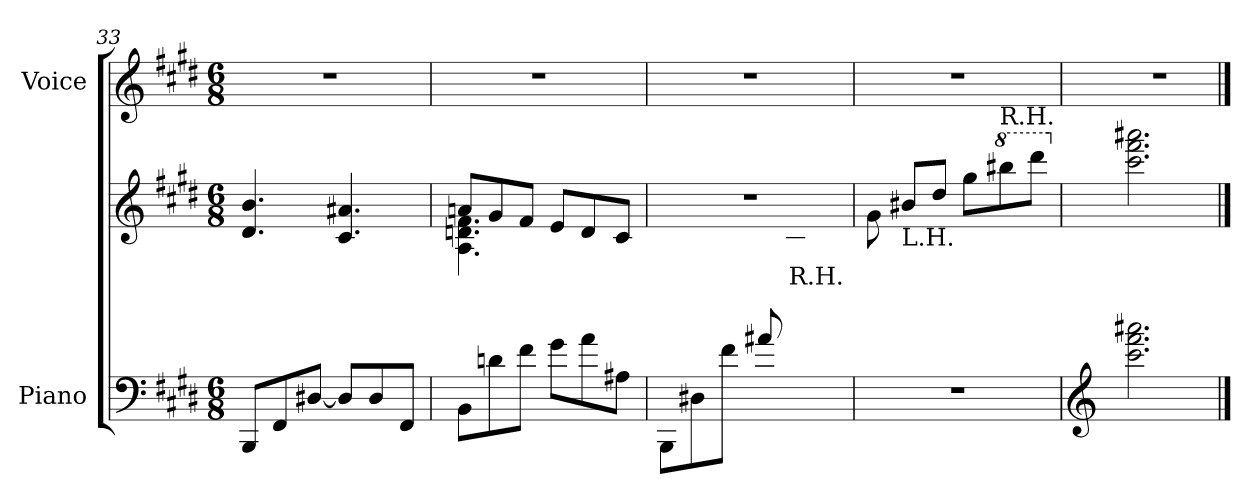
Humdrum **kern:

**kern	**kern	**kern
*part2	*part2	*part1
*staff3	*staff2	*staff1
*I"Piano	*	*I"Voice
*I'Pno.	*	*I'Voice
*clefF4	*clefG2	*clefG2
*k[f#c#g#d#]	*k[f#c#g#d#]	*k[f#c#g#d#]
*E:	*E:	*E:
*M6/8	*M6/8	*M6/8
=33	=33	=33
!	!	!LO:N:vis=1
8BBBi/L	4.d#i/ 4.bi	2.r
8FF#i/	.	.
[<8D#Xi/J	.	.
8D#i/L]	4.c#i/ 4.a#Xi	.
8D#i/	.	.
8FF#i/J	.	.
!!LO:LB:g=z
=34	=34	=34
*8ba	*	*
*	*^	*
!	!	!	!LO:N:vis=1
8BBBi\L	8ani/L	4.Ai\ 4.dni 4.f#i	2.r
8Dni\	8g#i/	.	.
8F#i\J	8f#i/J	.	.
8G#i\L	8ei/L	4.ryy	.
8Ai\	8di/	.	.
8AA#Xi\J	8c#i/J	.	.
=35	=35	=35	=35
!	!LO:N:vis=1	!	!LO:N:vis=1
8BBBBi\L	2.r	2ryy	2.r
8DD#Xi\	.	.	.
8F#i\J	.	.	.
8A#Xi/L	.	.	.
!	!	!LO:TX:b:t=R.H.	!
4ryy	.	8c#i\	.
.	.	8e#Xi\J	.
=36	=36	=36	=36
!LO:N:vis=1	!	!	!
*	*v	*v	*
*	*X8ba	*
*	*^	*
!	!	!	!LO:N:vis=1
*	*v	*v	*
2.r	8g#i\	2.r
!	!LO:TX:b:t=L.H.	!
.	8b#Xi/L	.
.	8dd#i/J	.
.	8gg#i\L	.
*	*8va	*
!	!LO:TX:a:t=R.H.	!
.	8bb#Xi\	.
.	8ddd#i\J	.
=37	=37	=37
*clefG2	*	*
*	*X8va	*
!	!	!LO:N:vis=1
2.cc#i\ 2.ff#i 2.aa#Xi	2.ccc#i\ 2.fff#i 2.aaa#Xi	2.r
==	==	==
*-	*-	*-
